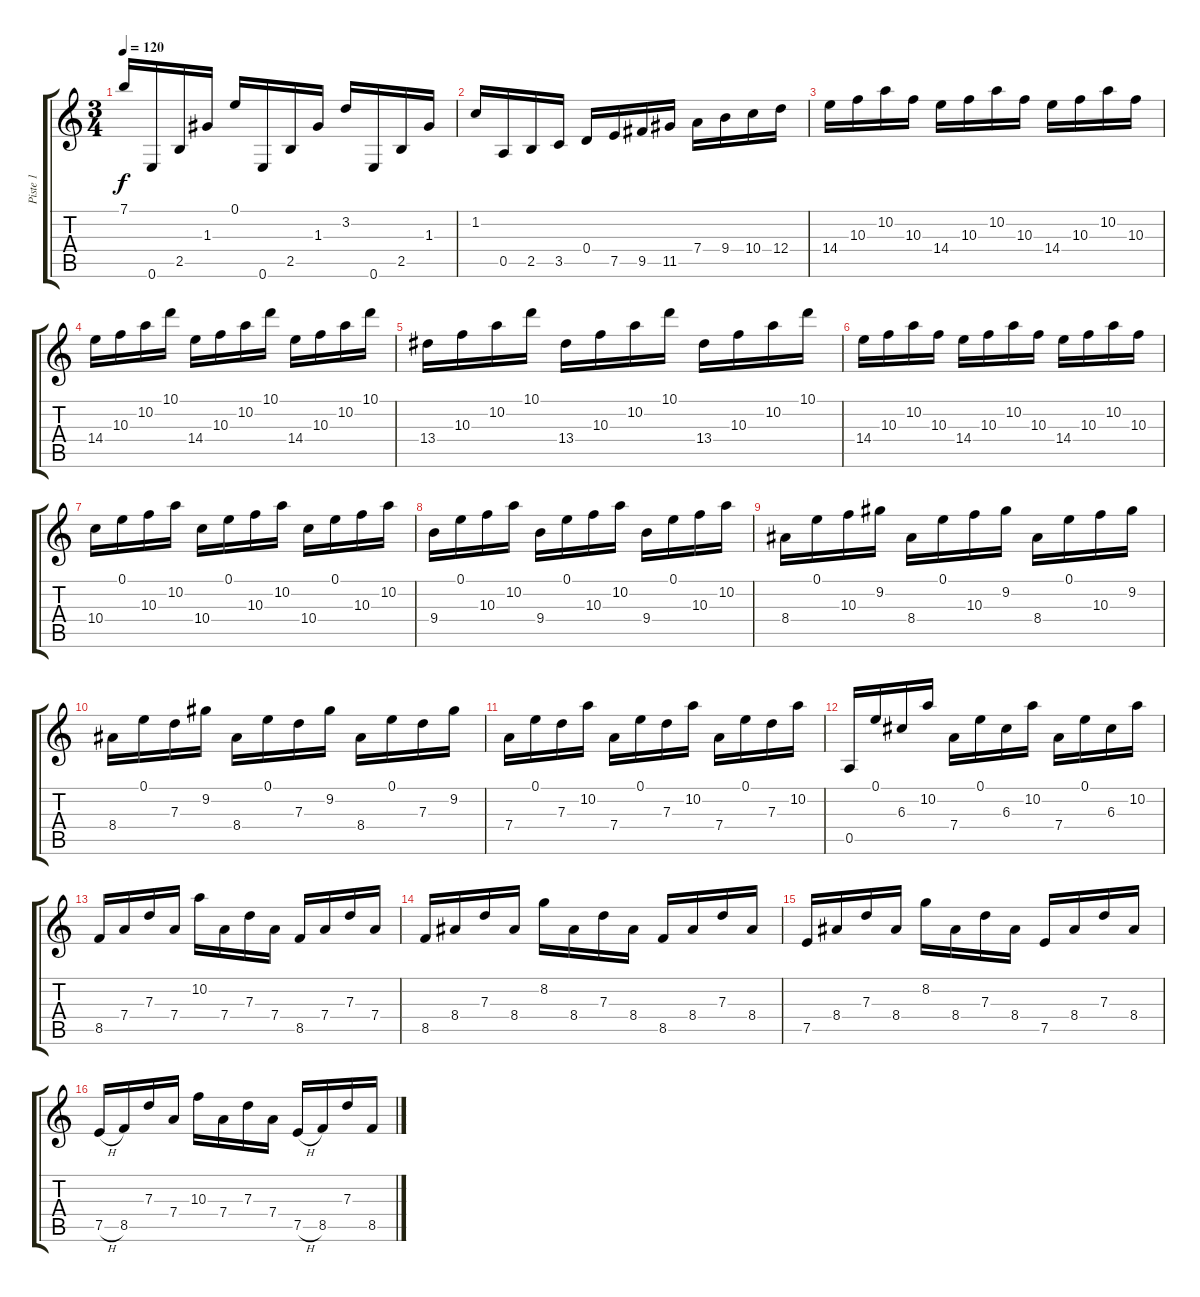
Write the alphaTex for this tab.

\track ("Piste 1" "Piste 1") {instrument acousticguitarnylon}
\staff {score tabs}
\tuning (E4 B3 G3 D3 A2 E2) {hide}
\ts (3 4)
\tempo 120
\clef g2
\ks c
7.1.16{dy f} 0.6.16 2.5.16 1.3.16 0.1.16 0.6.16 2.5.16 1.3.16 3.2.16 0.6.16 2.5.16 1.3.16 |
1.2.16 0.5.16 2.5.16 3.5.16 0.4.16 7.5.16 9.5.16 11.5.16 7.4.16 9.4.16 10.4.16 12.4.16 |
14.4.16 10.3.16 10.2.16 10.3.16 14.4.16 10.3.16 10.2.16 10.3.16 14.4.16 10.3.16 10.2.16 10.3.16 |
14.4.16 10.3.16 10.2.16 10.1.16 14.4.16 10.3.16 10.2.16 10.1.16 14.4.16 10.3.16 10.2.16 10.1.16 |
13.4.16 10.3.16 10.2.16 10.1.16 13.4.16 10.3.16 10.2.16 10.1.16 13.4.16 10.3.16 10.2.16 10.1.16 |
14.4.16 10.3.16 10.2.16 10.3.16 14.4.16 10.3.16 10.2.16 10.3.16 14.4.16 10.3.16 10.2.16 10.3.16 |
10.4.16 0.1.16 10.3.16 10.2.16 10.4.16 0.1.16 10.3.16 10.2.16 10.4.16 0.1.16 10.3.16 10.2.16 |
9.4.16 0.1.16 10.3.16 10.2.16 9.4.16 0.1.16 10.3.16 10.2.16 9.4.16 0.1.16 10.3.16 10.2.16 |
8.4.16 0.1.16 10.3.16 9.2.16 8.4.16 0.1.16 10.3.16 9.2.16 8.4.16 0.1.16 10.3.16 9.2.16 |
8.4.16 0.1.16 7.3.16 9.2.16 8.4.16 0.1.16 7.3.16 9.2.16 8.4.16 0.1.16 7.3.16 9.2.16 |
7.4.16 0.1.16 7.3.16 10.2.16 7.4.16 0.1.16 7.3.16 10.2.16 7.4.16 0.1.16 7.3.16 10.2.16 |
0.5.16 0.1.16 6.3.16 10.2.16 7.4.16 0.1.16 6.3.16 10.2.16 7.4.16 0.1.16 6.3.16 10.2.16 |
8.5.16 7.4.16 7.3.16 7.4.16 10.2.16 7.4.16 7.3.16 7.4.16 8.5.16 7.4.16 7.3.16 7.4.16 |
8.5.16 8.4.16 7.3.16 8.4.16 8.2.16 8.4.16 7.3.16 8.4.16 8.5.16 8.4.16 7.3.16 8.4.16 |
7.5.16 8.4.16 7.3.16 8.4.16 8.2.16 8.4.16 7.3.16 8.4.16 7.5.16 8.4.16 7.3.16 8.4.16 |
7.5{h}.16 8.5.16 7.3.16 7.4.16 10.3.16 7.4.16 7.3.16 7.4.16 7.5{h}.16 8.5.16 7.3.16 8.5.16
